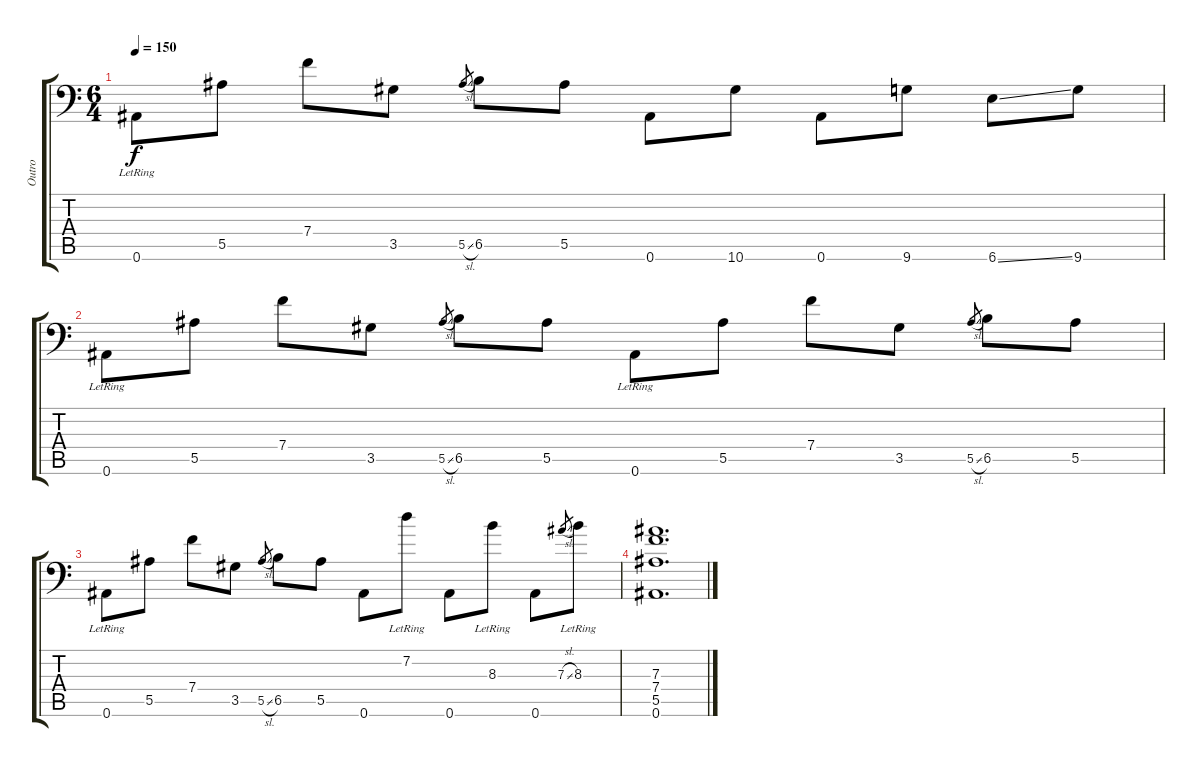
\track ("Outro" "Outro") {instrument acousticguitarsteel}
\staff {score tabs}
\tuning (C4 G3 Eb3 Bb2 F2 Bb1) {hide}
\ts (6 4)
\tempo 150
\clef f4
\ks c
0.6{lr}.8{dy f} 5.5.8 7.4.8 3.5.8 5.5{sl}.8{gr} 6.5.8 5.5.8 0.6.8 10.6.8 0.6.8 9.6.8 6.6{ss}.8 9.6.8 |
0.6{lr}.8 5.5.8 7.4.8 3.5.8 5.5{sl}.8{gr} 6.5.8 5.5.8 0.6{lr}.8 5.5.8 7.4.8 3.5.8 5.5{sl}.8{gr} 6.5.8 5.5.8 |
0.6{lr}.8 5.5.8 7.4.8 3.5.8 5.5{sl}.8{gr} 6.5.8 5.5.8 0.6.8 7.2{lr}.8 0.6.8 8.3{lr}.8 0.6.8 7.3{sl}.8{gr} 8.3{lr}.8 |
(7.3 7.4 5.5 0.6).1{d}
